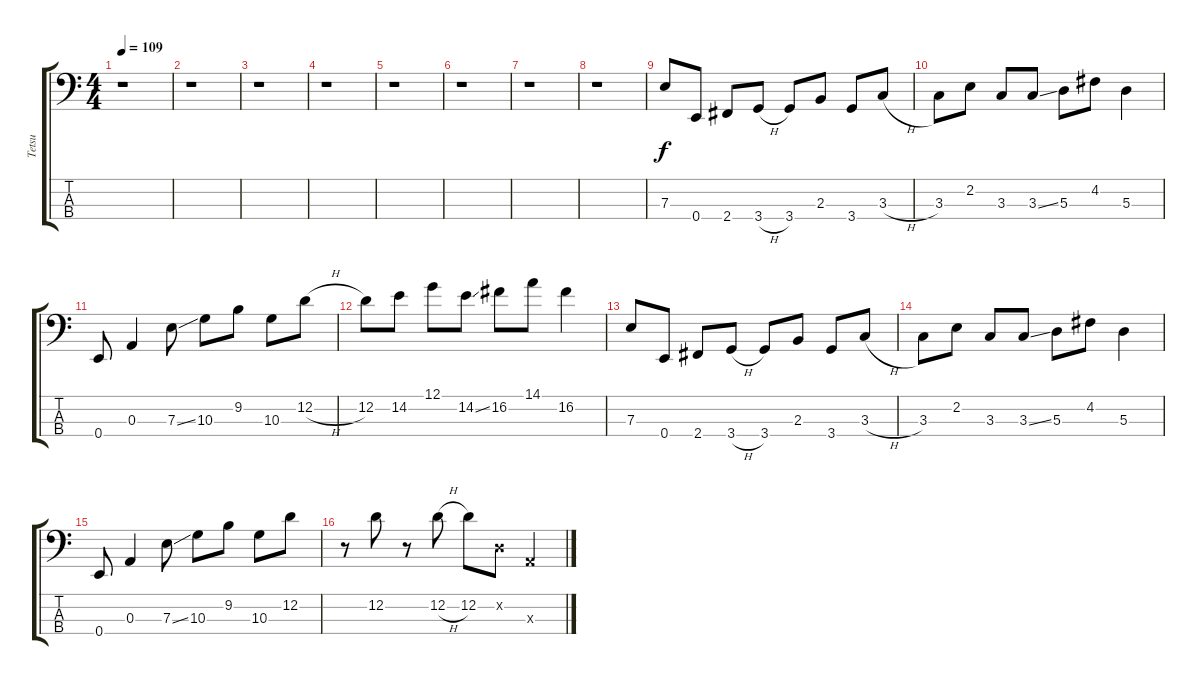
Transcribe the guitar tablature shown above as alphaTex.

\track ("Tetsu " "Tetsu ") {instrument electricbasspick}
\staff {score tabs}
\tuning (G2 D2 A1 E1) {hide}
\ts (4 4)
\tempo 109
\clef f4
\ks c
r.1{dy f instrument electricbasspick} |
r.1 |
r.1 |
r.1 |
r.1 |
r.1 |
r.1 |
r.1 |
7.3.8 0.4.8 2.4.8 3.4{h}.8 3.4.8 2.3.8 3.4.8 3.3{h}.8 |
3.3.8 2.2.8 3.3.8 3.3{ss}.8 5.3.8 4.2.8 5.3.4 |
0.4.8 0.3.4 7.3{ss}.8 10.3.8 9.2.8 10.3.8 12.2{h}.8 |
12.2.8 14.2.8 12.1.8 14.2{ss}.8 16.2.8 14.1.8 16.2.4 |
7.3.8 0.4.8 2.4.8 3.4{h}.8 3.4.8 2.3.8 3.4.8 3.3{h}.8 |
3.3.8 2.2.8 3.3.8 3.3{ss}.8 5.3.8 4.2.8 5.3.4 |
0.4.8 0.3.4 7.3{ss}.8 10.3.8 9.2.8 10.3.8 12.2.8 |
r.8 12.2.8 r.8 12.2{h}.8 12.2.8 0.2{x}.8 0.3{x}.4
